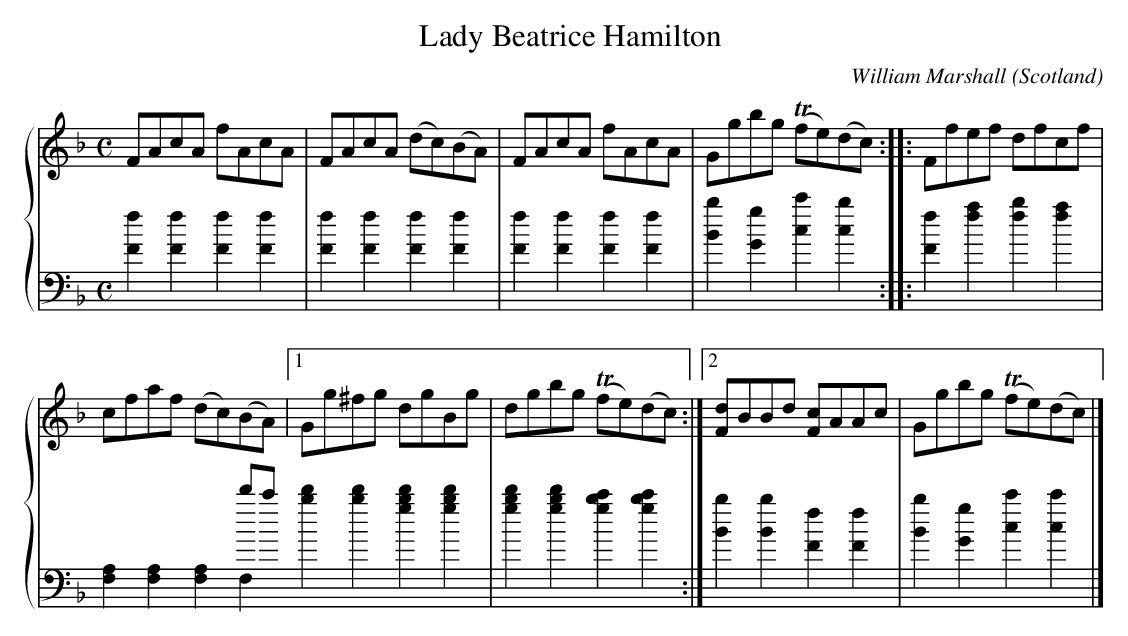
X:1
T:Lady Beatrice Hamilton
C:William Marshall
L:1/8
M:C
O:Scotland
K:F
%%staves {1 2}
V:1
FAcA fAcA | FAcA (dc)(BA) | FAcA fAcA | Ggbg (!trill!fe)(dc) :: \
Ffef dfcf |
                  cfaf (dc)(BA) |1 \
Gg^fg    dgBg   | dgbg (!trill!fe)(dc) :|2 \
[Fd]BBd [Fc]AAc | Ggbg (!trill!fe)(dc) |]
V:2 clef=bass
L:1/4
[Ff] [Ff] [Ff] [Ff] | [Ff] [Ff] [Ff] [Ff]  | \
[Ff] [Ff] [Ff] [Ff] | [Bb] [Gg] [cc'] [cb] :: \
[Ff] [fa] [fb] [fa] | x3 d'/c'/  & [F,A,] [F,A,] [F,A,] F, & |1 \
[bd'] [bd'] [gbd'] [gbd'] | [gbd'] [gbd'] [gbc'] [gbc'] :|2\
[Bb] [Bb] [Ff] [Ff] | [Bb] [Gg] [cc'] [cc'] |]
